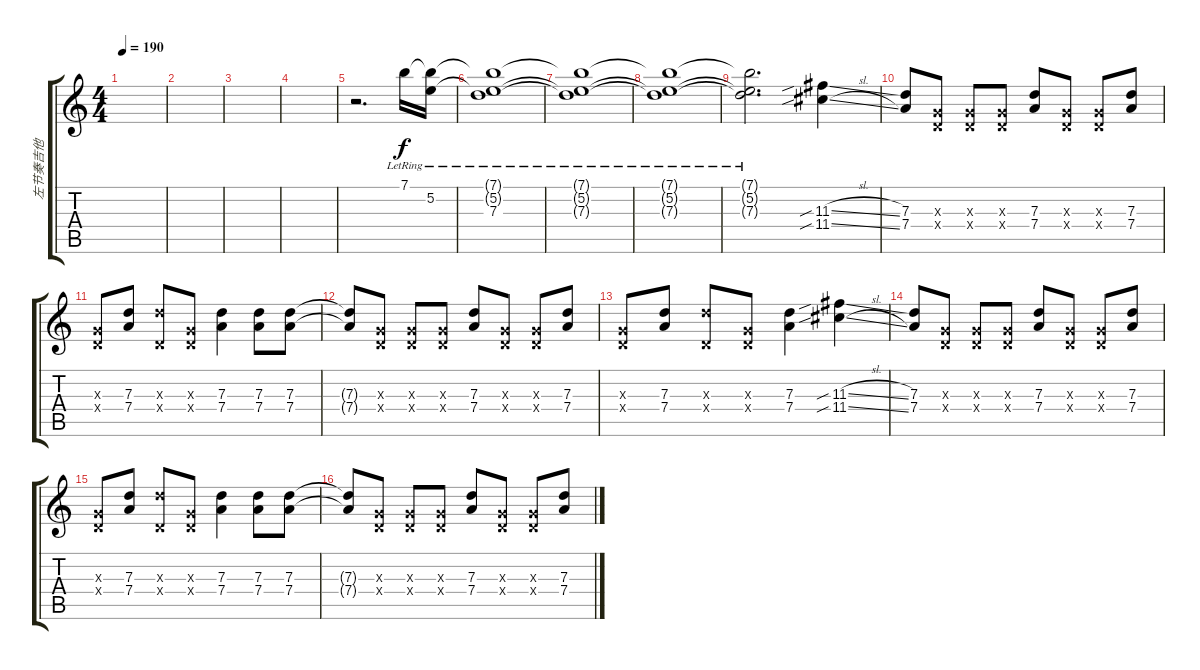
\track ("左节奏吉他" "左节奏吉他") {instrument acousticguitarsteel}
\staff {score tabs}
\tuning (E4 B3 G3 D3 A2 E2) {hide}
\ts (4 4)
\tempo 190
\clef g2
\ks c
|
|
|
|
r.2{d} 7.1{lr}.16 (7.1{lr t} 5.2{lr}).16 |
(7.1{lr t} 5.2{lr t} 7.3{lr}).1 |
(7.1{lr t} 5.2{lr t} 7.3{t}).1 |
(7.1{lr t} 5.2{lr t} 7.3{t}).1 |
(7.1{lr t} 5.2{lr t} 7.3{t}).2{d} (11.3{sib sl} 11.4{sib sl}).4 |
(7.3 7.4).8 (0.3{x} 0.4{x}).8 (0.3{x} 0.4{x}).8 (0.3{x} 0.4{x}).8 (7.3 7.4).8 (0.3{x} 0.4{x}).8 (0.3{x} 0.4{x}).8 (7.3 7.4).8 |
(0.3{x} 0.4{x}).8 (7.3 7.4).8 (7.3{x} 0.4{x}).8 (0.3{x} 0.4{x}).8 (7.3 7.4).4 (7.3 7.4).8 (7.3 7.4).8 |
(7.3{t} 7.4{t}).8 (0.3{x} 0.4{x}).8 (0.3{x} 0.4{x}).8 (0.3{x} 0.4{x}).8 (7.3 7.4).8 (0.3{x} 0.4{x}).8 (0.3{x} 0.4{x}).8 (7.3 7.4).8 |
(0.3{x} 0.4{x}).8 (7.3 7.4).8 (7.3{x} 0.4{x}).8 (0.3{x} 0.4{x}).8 (7.3 7.4).4 (11.3{sib sl} 11.4{sib sl}).4 |
(7.3 7.4).8 (0.3{x} 0.4{x}).8 (0.3{x} 0.4{x}).8 (0.3{x} 0.4{x}).8 (7.3 7.4).8 (0.3{x} 0.4{x}).8 (0.3{x} 0.4{x}).8 (7.3 7.4).8 |
(0.3{x} 0.4{x}).8 (7.3 7.4).8 (7.3{x} 0.4{x}).8 (0.3{x} 0.4{x}).8 (7.3 7.4).4 (7.3 7.4).8 (7.3 7.4).8 |
(7.3{t} 7.4{t}).8 (0.3{x} 0.4{x}).8 (0.3{x} 0.4{x}).8 (0.3{x} 0.4{x}).8 (7.3 7.4).8 (0.3{x} 0.4{x}).8 (0.3{x} 0.4{x}).8 (7.3 7.4).8
